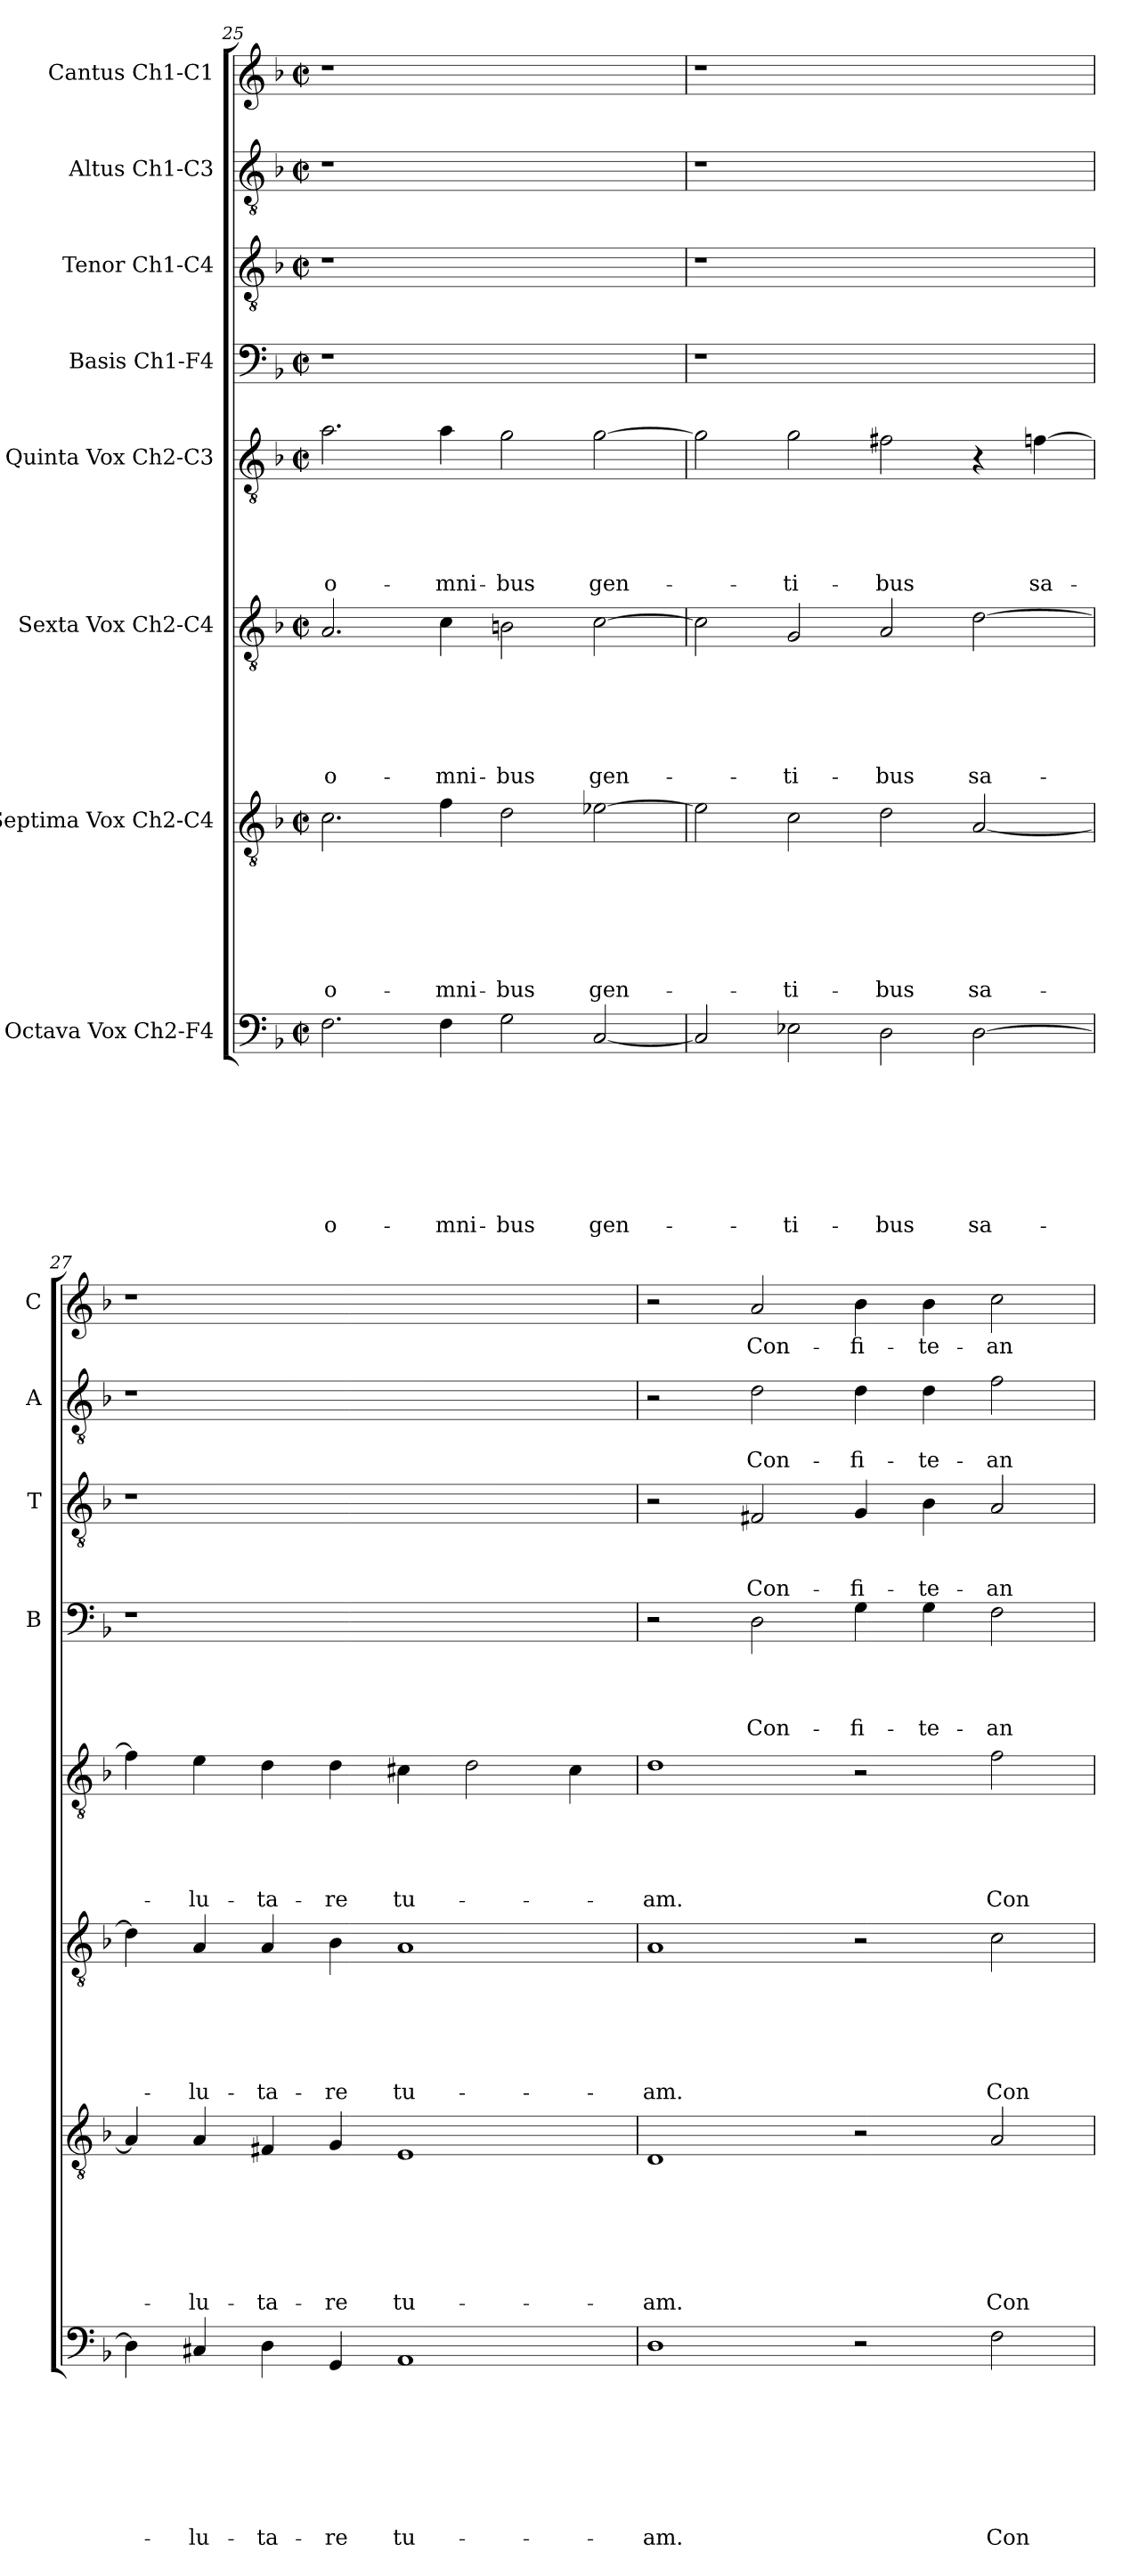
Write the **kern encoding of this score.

**kern	**text	**text	**text	**text	**text	**text	**text	**text	**kern	**text	**text	**text	**text	**text	**text	**text	**kern	**text	**text	**text	**text	**text	**text	**kern	**text	**text	**text	**text	**text	**kern	**text	**text	**text	**text	**kern	**text	**text	**text	**kern	**text	**text	**kern	**text
*part8	*part8	*part8	*part8	*part8	*part8	*part8	*part8	*part8	*part7	*part7	*part7	*part7	*part7	*part7	*part7	*part7	*part6	*part6	*part6	*part6	*part6	*part6	*part6	*part5	*part5	*part5	*part5	*part5	*part5	*part4	*part4	*part4	*part4	*part4	*part3	*part3	*part3	*part3	*part2	*part2	*part2	*part1	*part1
*staff8	*staff8	*staff8	*staff8	*staff8	*staff8	*staff8	*staff8	*staff8	*staff7	*staff7	*staff7	*staff7	*staff7	*staff7	*staff7	*staff7	*staff6	*staff6	*staff6	*staff6	*staff6	*staff6	*staff6	*staff5	*staff5	*staff5	*staff5	*staff5	*staff5	*staff4	*staff4	*staff4	*staff4	*staff4	*staff3	*staff3	*staff3	*staff3	*staff2	*staff2	*staff2	*staff1	*staff1
*I"Octava Vox Ch2-F4	*	*	*	*	*	*	*	*	*I"Septima Vox Ch2-C4	*	*	*	*	*	*	*	*I"Sexta Vox Ch2-C4	*	*	*	*	*	*	*I"Quinta Vox Ch2-C3	*	*	*	*	*	*I"Basis Ch1-F4	*	*	*	*	*I"Tenor Ch1-C4	*	*	*	*I"Altus Ch1-C3	*	*	*I"Cantus Ch1-C1	*
*	*	*	*	*	*	*	*	*	*	*	*	*	*	*	*	*	*	*	*	*	*	*	*	*	*	*	*	*	*	*I'B	*	*	*	*	*I'T	*	*	*	*I'A	*	*	*I'C	*
*clefF4	*	*	*	*	*	*	*	*	*clefGv2	*	*	*	*	*	*	*	*clefGv2	*	*	*	*	*	*	*clefGv2	*	*	*	*	*	*clefF4	*	*	*	*	*clefGv2	*	*	*	*clefGv2	*	*	*clefG2	*
*k[b-]	*	*	*	*	*	*	*	*	*k[b-]	*	*	*	*	*	*	*	*k[b-]	*	*	*	*	*	*	*k[b-]	*	*	*	*	*	*k[b-]	*	*	*	*	*k[b-]	*	*	*	*k[b-]	*	*	*k[b-]	*
*F:	*	*	*	*	*	*	*	*	*F:	*	*	*	*	*	*	*	*F:	*	*	*	*	*	*	*F:	*	*	*	*	*	*F:	*	*	*	*	*F:	*	*	*	*F:	*	*	*F:	*
*M2/2	*	*	*	*	*	*	*	*	*M2/2	*	*	*	*	*	*	*	*M2/2	*	*	*	*	*	*	*M2/2	*	*	*	*	*	*M2/2	*	*	*	*	*M2/2	*	*	*	*M2/2	*	*	*M2/2	*
*met(c|)	*	*	*	*	*	*	*	*	*met(c|)	*	*	*	*	*	*	*	*met(c|)	*	*	*	*	*	*	*met(c|)	*	*	*	*	*	*met(c|)	*	*	*	*	*met(c|)	*	*	*	*met(c|)	*	*	*met(c|)	*
=25	=25	=25	=25	=25	=25	=25	=25	=25	=25	=25	=25	=25	=25	=25	=25	=25	=25	=25	=25	=25	=25	=25	=25	=25	=25	=25	=25	=25	=25	=25	=25	=25	=25	=25	=25	=25	=25	=25	=25	=25	=25	=25	=25
!	!	!	!	!	!	!	!	!LO:LY:b	!	!	!	!	!	!	!	!LO:LY:b	!	!	!	!	!	!	!LO:LY:b	!	!	!	!	!	!LO:LY:b	!	!	!	!	!	!	!	!	!	!	!	!	!	!
2.F\	.	.	.	.	.	.	.	o-	2.c\	.	.	.	.	.	.	o-	2.A/	.	.	.	.	.	o-	2.a\	.	.	.	.	o-	1r	.	.	.	.	1r	.	.	.	1r	.	.	1r	.
!	!	!	!	!	!	!	!	!LO:LY:b	!	!	!	!	!	!	!	!LO:LY:b	!	!	!	!	!	!	!LO:LY:b	!	!	!	!	!	!LO:LY:b	!	!	!	!	!	!	!	!	!	!	!	!	!	!
4F\	.	.	.	.	.	.	.	-mni-	4f\	.	.	.	.	.	.	-mni-	4c\	.	.	.	.	.	-mni-	4a\	.	.	.	.	-mni-	.	.	.	.	.	.	.	.	.	.	.	.	.	.
!	!	!	!	!	!	!	!	!LO:LY:b	!	!	!	!	!	!	!	!LO:LY:b	!	!	!	!	!	!	!LO:LY:b	!	!	!	!	!	!LO:LY:b	!	!	!	!	!	!	!	!	!	!	!	!	!	!
2G\	.	.	.	.	.	.	.	-bus	2d\	.	.	.	.	.	.	-bus	2Bn\	.	.	.	.	.	-bus	2g\	.	.	.	.	-bus	1ryy	.	.	.	.	1ryy	.	.	.	1ryy	.	.	1ryy	.
!	!	!	!	!	!	!	!	!LO:LY:b	!	!	!	!	!	!	!	!LO:LY:b	!	!	!	!	!	!	!LO:LY:b	!	!	!	!	!	!LO:LY:b	!	!	!	!	!	!	!	!	!	!	!	!	!	!
[2C/	.	.	.	.	.	.	.	gen-	[2e-X\	.	.	.	.	.	.	gen-	[2c\	.	.	.	.	.	gen-	[2g\	.	.	.	.	gen-	.	.	.	.	.	.	.	.	.	.	.	.	.	.
=26	=26	=26	=26	=26	=26	=26	=26	=26	=26	=26	=26	=26	=26	=26	=26	=26	=26	=26	=26	=26	=26	=26	=26	=26	=26	=26	=26	=26	=26	=26	=26	=26	=26	=26	=26	=26	=26	=26	=26	=26	=26	=26	=26
2C/]	.	.	.	.	.	.	.	.	2e-\]	.	.	.	.	.	.	.	2c\]	.	.	.	.	.	.	2g\]	.	.	.	.	.	1r	.	.	.	.	1r	.	.	.	1r	.	.	1r	.
!	!	!	!	!	!	!	!	!LO:LY:b	!	!	!	!	!	!	!	!LO:LY:b	!	!	!	!	!	!	!LO:LY:b	!	!	!	!	!	!LO:LY:b	!	!	!	!	!	!	!	!	!	!	!	!	!	!
2E-X\	.	.	.	.	.	.	.	-ti-	2c\	.	.	.	.	.	.	-ti-	2G/	.	.	.	.	.	-ti-	2g\	.	.	.	.	-ti-	.	.	.	.	.	.	.	.	.	.	.	.	.	.
!	!	!	!	!	!	!	!	!LO:LY:b	!	!	!	!	!	!	!	!LO:LY:b	!	!	!	!	!	!	!LO:LY:b	!	!	!	!	!	!LO:LY:b	!	!	!	!	!	!	!	!	!	!	!	!	!	!
2D\	.	.	.	.	.	.	.	-bus	2d\	.	.	.	.	.	.	-bus	2A/	.	.	.	.	.	-bus	2f#X\	.	.	.	.	-bus	1ryy	.	.	.	.	1ryy	.	.	.	1ryy	.	.	1ryy	.
!	!	!	!	!	!	!	!	!LO:LY:b	!	!	!	!	!	!	!	!LO:LY:b	!	!	!	!	!	!	!LO:LY:b	!	!	!	!	!	!	!	!	!	!	!	!	!	!	!	!	!	!	!	!
[2D\	.	.	.	.	.	.	.	sa-	[2A/	.	.	.	.	.	.	sa-	[2d\	.	.	.	.	.	sa-	4r	.	.	.	.	.	.	.	.	.	.	.	.	.	.	.	.	.	.	.
!	!	!	!	!	!	!	!	!	!	!	!	!	!	!	!	!	!	!	!	!	!	!	!	!	!	!	!	!	!LO:LY:b	!	!	!	!	!	!	!	!	!	!	!	!	!	!
.	.	.	.	.	.	.	.	.	.	.	.	.	.	.	.	.	.	.	.	.	.	.	.	[4fn\	.	.	.	.	sa-	.	.	.	.	.	.	.	.	.	.	.	.	.	.
=27	=27	=27	=27	=27	=27	=27	=27	=27	=27	=27	=27	=27	=27	=27	=27	=27	=27	=27	=27	=27	=27	=27	=27	=27	=27	=27	=27	=27	=27	=27	=27	=27	=27	=27	=27	=27	=27	=27	=27	=27	=27	=27	=27
4D\]	.	.	.	.	.	.	.	.	4A/]	.	.	.	.	.	.	.	4d\]	.	.	.	.	.	.	4f\]	.	.	.	.	.	1r	.	.	.	.	1r	.	.	.	1r	.	.	1r	.
!	!	!	!	!	!	!	!	!LO:LY:b	!	!	!	!	!	!	!	!LO:LY:b	!	!	!	!	!	!	!LO:LY:b	!	!	!	!	!	!LO:LY:b	!	!	!	!	!	!	!	!	!	!	!	!	!	!
4C#X/	.	.	.	.	.	.	.	-lu-	4A/	.	.	.	.	.	.	-lu-	4A/	.	.	.	.	.	-lu-	4e\	.	.	.	.	-lu-	.	.	.	.	.	.	.	.	.	.	.	.	.	.
!	!	!	!	!	!	!	!	!LO:LY:b	!	!	!	!	!	!	!	!LO:LY:b	!	!	!	!	!	!	!LO:LY:b	!	!	!	!	!	!LO:LY:b	!	!	!	!	!	!	!	!	!	!	!	!	!	!
4D\	.	.	.	.	.	.	.	-ta-	4F#X/	.	.	.	.	.	.	-ta-	4A/	.	.	.	.	.	-ta-	4d\	.	.	.	.	-ta-	.	.	.	.	.	.	.	.	.	.	.	.	.	.
!	!	!	!	!	!	!	!	!LO:LY:b	!	!	!	!	!	!	!	!LO:LY:b	!	!	!	!	!	!	!LO:LY:b	!	!	!	!	!	!LO:LY:b	!	!	!	!	!	!	!	!	!	!	!	!	!	!
4GG/	.	.	.	.	.	.	.	-re	4G/	.	.	.	.	.	.	-re	4B-\	.	.	.	.	.	-re	4d\	.	.	.	.	-re	.	.	.	.	.	.	.	.	.	.	.	.	.	.
!	!	!	!	!	!	!	!	!LO:LY:b	!	!	!	!	!	!	!	!LO:LY:b	!	!	!	!	!	!	!LO:LY:b	!	!	!	!	!	!LO:LY:b	!	!	!	!	!	!	!	!	!	!	!	!	!	!
1AA	.	.	.	.	.	.	.	tu-	1E	.	.	.	.	.	.	tu-	1A	.	.	.	.	.	tu-	4c#X\	.	.	.	.	tu-	1ryy	.	.	.	.	1ryy	.	.	.	1ryy	.	.	1ryy	.
.	.	.	.	.	.	.	.	.	.	.	.	.	.	.	.	.	.	.	.	.	.	.	.	2d\	.	.	.	.	.	.	.	.	.	.	.	.	.	.	.	.	.	.	.
.	.	.	.	.	.	.	.	.	.	.	.	.	.	.	.	.	.	.	.	.	.	.	.	4c#\	.	.	.	.	.	.	.	.	.	.	.	.	.	.	.	.	.	.	.
!!LO:LB:g=z
=28	=28	=28	=28	=28	=28	=28	=28	=28	=28	=28	=28	=28	=28	=28	=28	=28	=28	=28	=28	=28	=28	=28	=28	=28	=28	=28	=28	=28	=28	=28	=28	=28	=28	=28	=28	=28	=28	=28	=28	=28	=28	=28	=28
!	!	!	!	!	!	!	!	!LO:LY:b	!	!	!	!	!	!	!	!LO:LY:b	!	!	!	!	!	!	!LO:LY:b	!	!	!	!	!	!LO:LY:b	!	!	!	!	!	!	!	!	!	!	!	!	!	!
1D	.	.	.	.	.	.	.	-am.	1D	.	.	.	.	.	.	-am.	1A	.	.	.	.	.	-am.	1d	.	.	.	.	-am.	2r	.	.	.	.	2r	.	.	.	2r	.	.	2r	.
!	!	!	!	!	!	!	!	!	!	!	!	!	!	!	!	!	!	!	!	!	!	!	!	!	!	!	!	!	!	!	!	!	!	!LO:LY:b	!	!	!	!LO:LY:b	!	!	!LO:LY:b	!	!LO:LY:b
.	.	.	.	.	.	.	.	.	.	.	.	.	.	.	.	.	.	.	.	.	.	.	.	.	.	.	.	.	.	2D\	.	.	.	Con-	2F#X/	.	.	Con-	2d\	.	Con-	2a/	Con-
!	!	!	!	!	!	!	!	!	!	!	!	!	!	!	!	!	!	!	!	!	!	!	!	!	!	!	!	!	!	!	!	!	!	!LO:LY:b	!	!	!	!LO:LY:b	!	!	!LO:LY:b	!	!LO:LY:b
2r	.	.	.	.	.	.	.	.	2r	.	.	.	.	.	.	.	2r	.	.	.	.	.	.	2r	.	.	.	.	.	4G\	.	.	.	-fi-	4G/	.	.	-fi-	4d\	.	-fi-	4b-\	-fi-
!	!	!	!	!	!	!	!	!	!	!	!	!	!	!	!	!	!	!	!	!	!	!	!	!	!	!	!	!	!	!	!	!	!	!LO:LY:b	!	!	!	!LO:LY:b	!	!	!LO:LY:b	!	!LO:LY:b
.	.	.	.	.	.	.	.	.	.	.	.	.	.	.	.	.	.	.	.	.	.	.	.	.	.	.	.	.	.	4G\	.	.	.	-te-	4B-\	.	.	-te-	4d\	.	-te-	4b-\	-te-
!	!	!	!	!	!	!	!	!LO:LY:b	!	!	!	!	!	!	!	!LO:LY:b	!	!	!	!	!	!	!LO:LY:b	!	!	!	!	!	!LO:LY:b	!	!	!	!	!LO:LY:b	!	!	!	!LO:LY:b	!	!	!LO:LY:b	!	!LO:LY:b
2F\	.	.	.	.	.	.	.	Con-	2A/	.	.	.	.	.	.	Con-	2c\	.	.	.	.	.	Con-	2f\	.	.	.	.	Con-	2F\	.	.	.	-an-	2A/	.	.	-an-	2f\	.	-an-	2cc\	-an-
=	=	=	=	=	=	=	=	=	=	=	=	=	=	=	=	=	=	=	=	=	=	=	=	=	=	=	=	=	=	=	=	=	=	=	=	=	=	=	=	=	=	=	=
*-	*-	*-	*-	*-	*-	*-	*-	*-	*-	*-	*-	*-	*-	*-	*-	*-	*-	*-	*-	*-	*-	*-	*-	*-	*-	*-	*-	*-	*-	*-	*-	*-	*-	*-	*-	*-	*-	*-	*-	*-	*-	*-	*-
